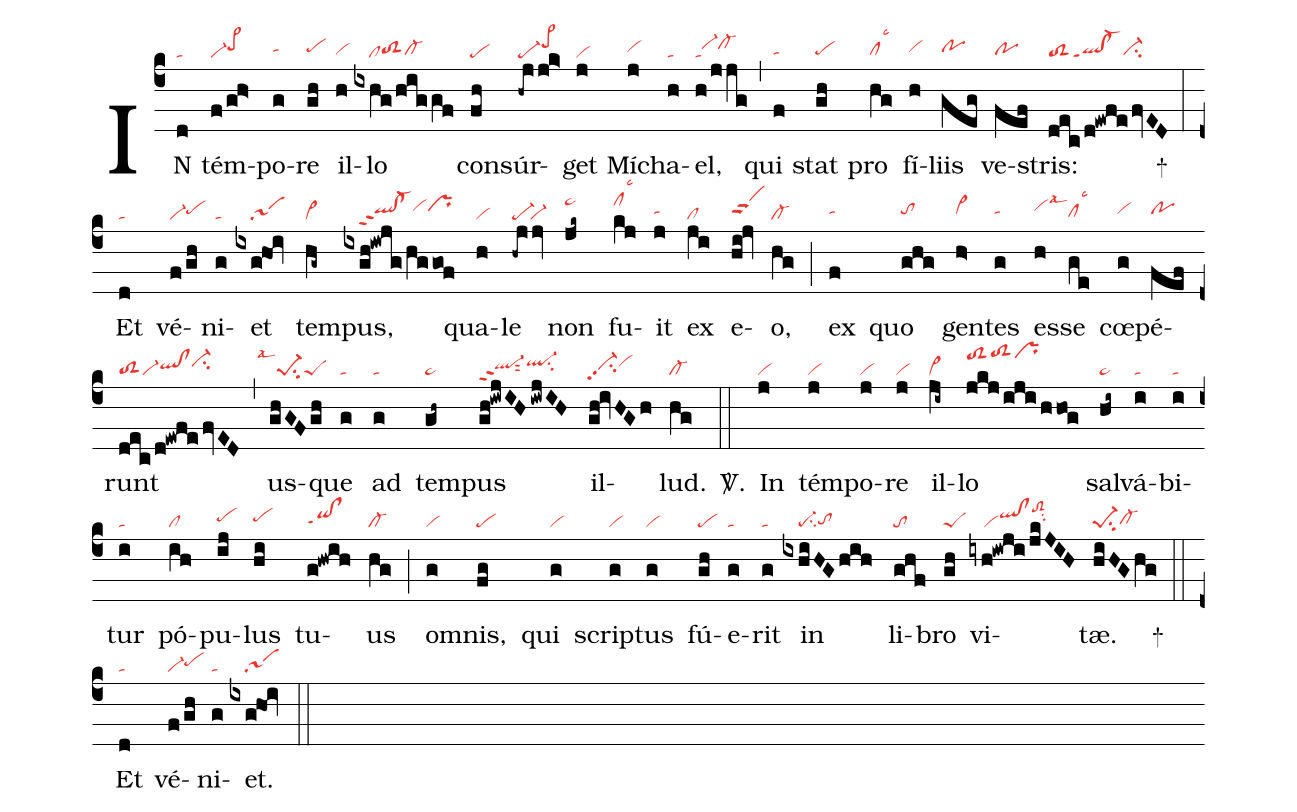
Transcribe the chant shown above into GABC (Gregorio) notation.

nabc-lines:1;
%%
(c4)
IN(d|ta) tém(f/gh>|vi-pe>hi)po(g|tahh)re(gh|pehh) il(h|vihg)lo(ixhg/higgf|////cltoS2hgcl-hg) con(fh|pe)súr(-hjjk>|pe-pe>hj)get(j|vi) Mí(j|vihh)cha(h|ta)el,(h/jjg|tavi-hicl-hi) (,)
qui(f|tahg) stat(gh|pehg) pro(hg|clhglsc3) fí(h|vihh)liis(geg|pohh) ve(fef|pohg)stris:(dec/d!ewfe/fvED|toS2ql!cl-ppt1ci-hg) +(:)
Et(d|ta) vé(f/gh|vi-pehh)ni(g|ta)et(ixghOi|////sa1) tem(hg~|vi>)pus,(ixgh!iwjg/hggof|////qlhh!cl-hhppt2vihiprhi) qua(h|vi)le(-hjjv|pe-`vi-) non(jk~|ta>hk) fu(kj|clhklsc3)it(j|tahh) ex(ji|cl) e(hi!jv|vihhppt2)o,(hg|cl-) (;)
ex(f|tahh) quo(ghg|tohh) gen(h>|vi>hh)tes(g|tahh) es(h|vihilsal3)se(ge|clhglsc3) cœ(g|vihh)pé(fef|pohh)runt(dec/d!ewfe/fvED|toS2vi-qlhh!clhhci-hi) (,)
us(ghGFgh|```pe-1su2lsal1peS)que(g|ta) ad(g|ta) tem(gh~|ta>)pus(gh!iwjIHiwjIH|ql-hhppt2sut2ql-hisu2) il(gh!ivHGh|vi-hhpp2su2vihi)lud.(hg|cl-) <sp>V/</sp>.(::)
In(j|vi) tém(j|vi)po(j|vi)re(j|vi) il(ji~|vi>)lo(jkj/ijihhog|toS2hktoS2hlprhl) sal(hi~|ta>)vá(i|ta)bi(i|ta)tur(i|ta) pó(ih|cl)pu(ij|pehh)lus(hi|pehh) tu(g!hwih|qihg!clhgppt1)us(hg|cl-) (;)
om(g|vi)nis,(fg|pe) qui(g|vi) scrip(g|vi)tus(g|vi) fú(gh|pe)e(g|ta)rit(g|ta) in(ixhiHGhih|////pe-su2tohg) li(ghf|to)bro(gh|peS) vi(iyh!iwji/jkJIH|////viqlhi!clhitoS2hksu2)tæ.(hiHGhg|pe-1su2cl-hg) +(::)
Et(d|ta) vé(f/gh|vi-pehh)ni(g|ta)et.(ixghOi|////sa1) (::)
